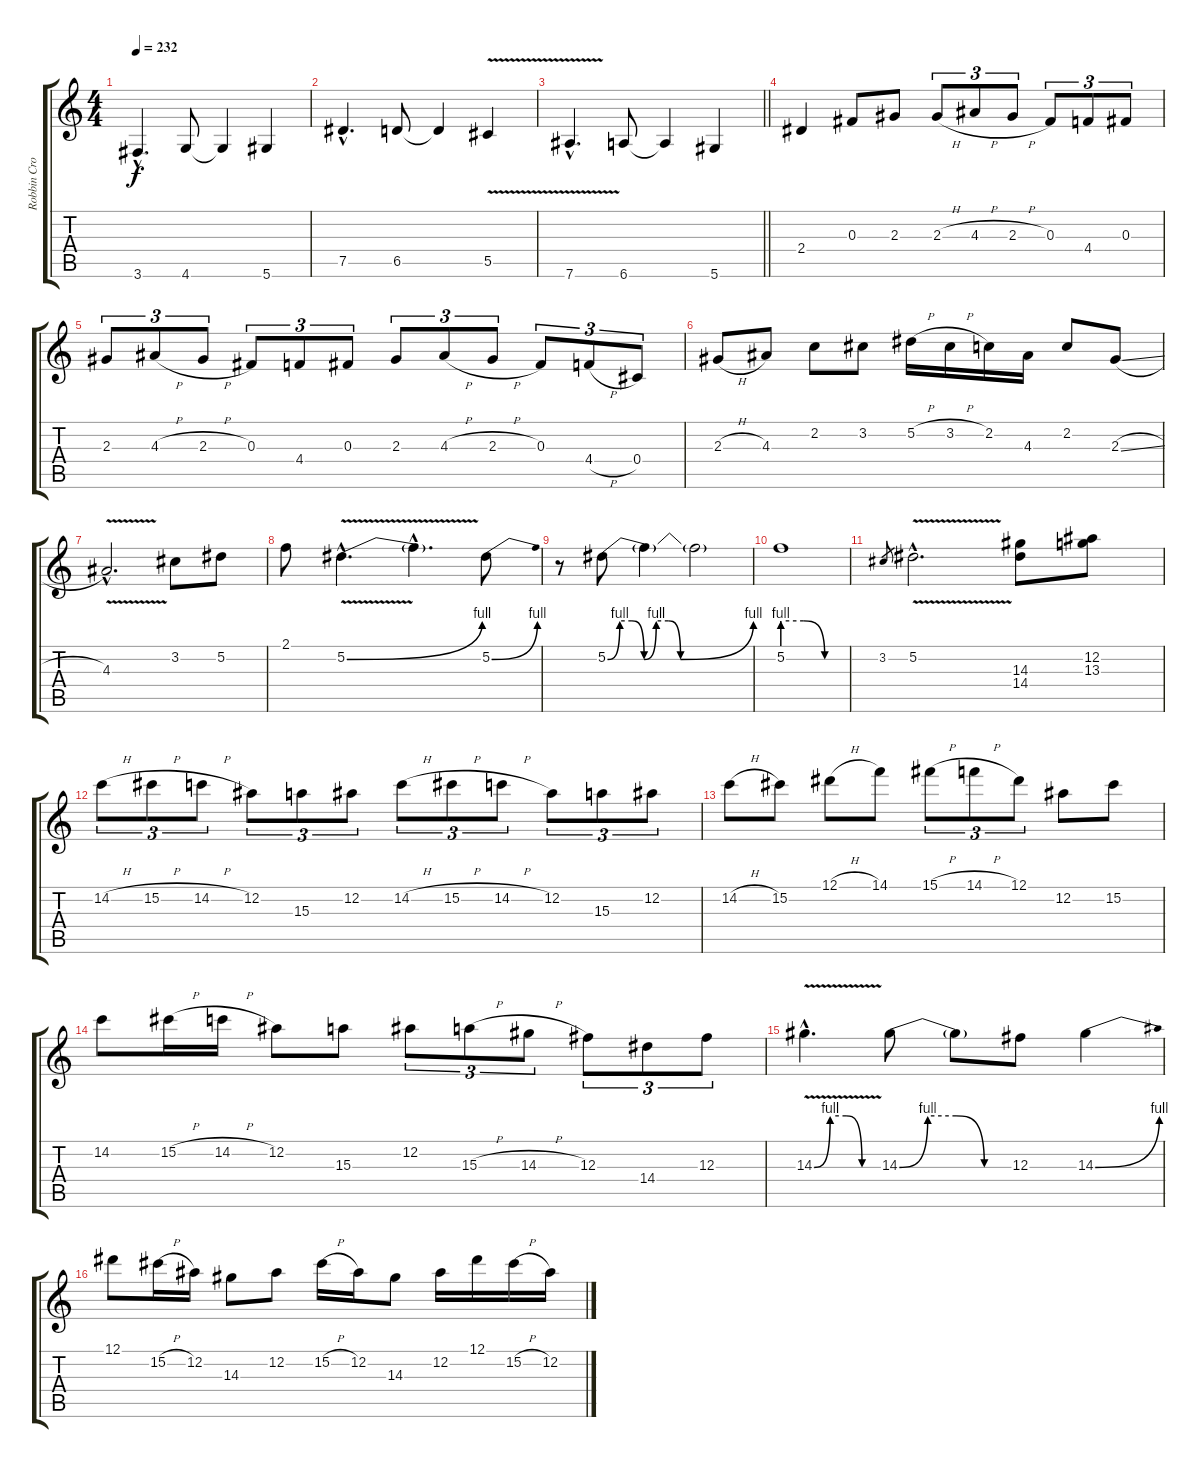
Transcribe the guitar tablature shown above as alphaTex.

\track ("Robbin Crosby \"The King\" (R.I.P)" "Robbin Cro") {instrument distortionguitar}
\staff {score tabs}
\tuning (Eb4 Bb3 Gb3 Db3 Ab2 Eb2) {hide}
\ts (4 4)
\tempo 232
\clef g2
\ks c
3.6{hac}.4{d dy f} 4.6.8 4.6{t}.4 5.6.4 |
7.5{hac}.4{d} 6.5.8 6.5{t}.4 5.5{v}.4 |
\barLineRight lightlight
7.6{v hac}.4{d} 6.6.8 6.6{t}.4 5.6.4 |
2.4.4 0.3.8 2.3.8 2.3{h}.8{tu (3 2)} 4.3{h}.8{tu (3 2)} 2.3{h}.8{tu (3 2)} 0.3.8{tu (3 2)} 4.4.8{tu (3 2)} 0.3.8{tu (3 2)} |
2.3.8{tu (3 2)} 4.3{h}.8{tu (3 2)} 2.3{h}.8{tu (3 2)} 0.3.8{tu (3 2)} 4.4.8{tu (3 2)} 0.3.8{tu (3 2)} 2.3.8{tu (3 2)} 4.3{h}.8{tu (3 2)} 2.3{h}.8{tu (3 2)} 0.3.8{tu (3 2)} 4.4{h}.8{tu (3 2)} 0.4.8{tu (3 2)} |
2.3{h}.8 4.3.8 2.2.8 3.2.8 5.2{h}.16 3.2{h}.16 2.2.16 4.3.16 2.2.8 2.3{sl}.8 |
4.3{v hac}.2{d} 3.2.8 5.2.8 |
2.1.8 5.2{be (bend 0 0 60 4) v hac}.4{d} 5.2{hac t}.4{d} 5.2{be (bend 0 0 60 4)}.8 |
r.8 5.2{be (custom 0 0 5 4 10 4 15 0 20 4 25 4 30 0 60 4)}.8 5.2{t}.4 5.2{t}.2 |
5.2{be (custom 0 4 20 4 40 0 60 0)}.1 |
3.2.8{gr} 5.2{v hac}.2{d} (14.3 14.4).8 (12.2 13.3).8 |
14.2{h}.8{tu (3 2)} 15.2{h}.8{tu (3 2)} 14.2{h}.8{tu (3 2)} 12.2.8{tu (3 2)} 15.3.8{tu (3 2)} 12.2.8{tu (3 2)} 14.2{h}.8{tu (3 2)} 15.2{h}.8{tu (3 2)} 14.2{h}.8{tu (3 2)} 12.2.8{tu (3 2)} 15.3.8{tu (3 2)} 12.2.8{tu (3 2)} |
14.2{h}.8 15.2.8 12.1{h}.8 14.1.8 15.1{h}.8{tu (3 2)} 14.1{h}.8{tu (3 2)} 12.1.8{tu (3 2)} 12.2.8 15.2.8 |
14.2.8 15.2{h}.16 14.2{h}.16 12.2.8 15.3.8 12.2.8{tu (3 2)} 15.3{h}.8{tu (3 2)} 14.3{h}.8{tu (3 2)} 12.3.8{tu (3 2)} 14.4.8{tu (3 2)} 12.3.8{tu (3 2)} |
14.3{be (custom 0 0 15 4 30 4 45 0 60 0) v hac}.4{d} 14.3{be (custom 0 0 15 4 30 4 45 0 60 0)}.8 14.3{t}.8 12.3.8 14.3{be (bend 0 0 60 4)}.4 |
12.1.8 15.2{h}.16 12.2.16 14.3.8 12.2.8 15.2{h}.16 12.2.16 14.3.8 12.2.16 12.1.16 15.2{h}.16 12.2.16
